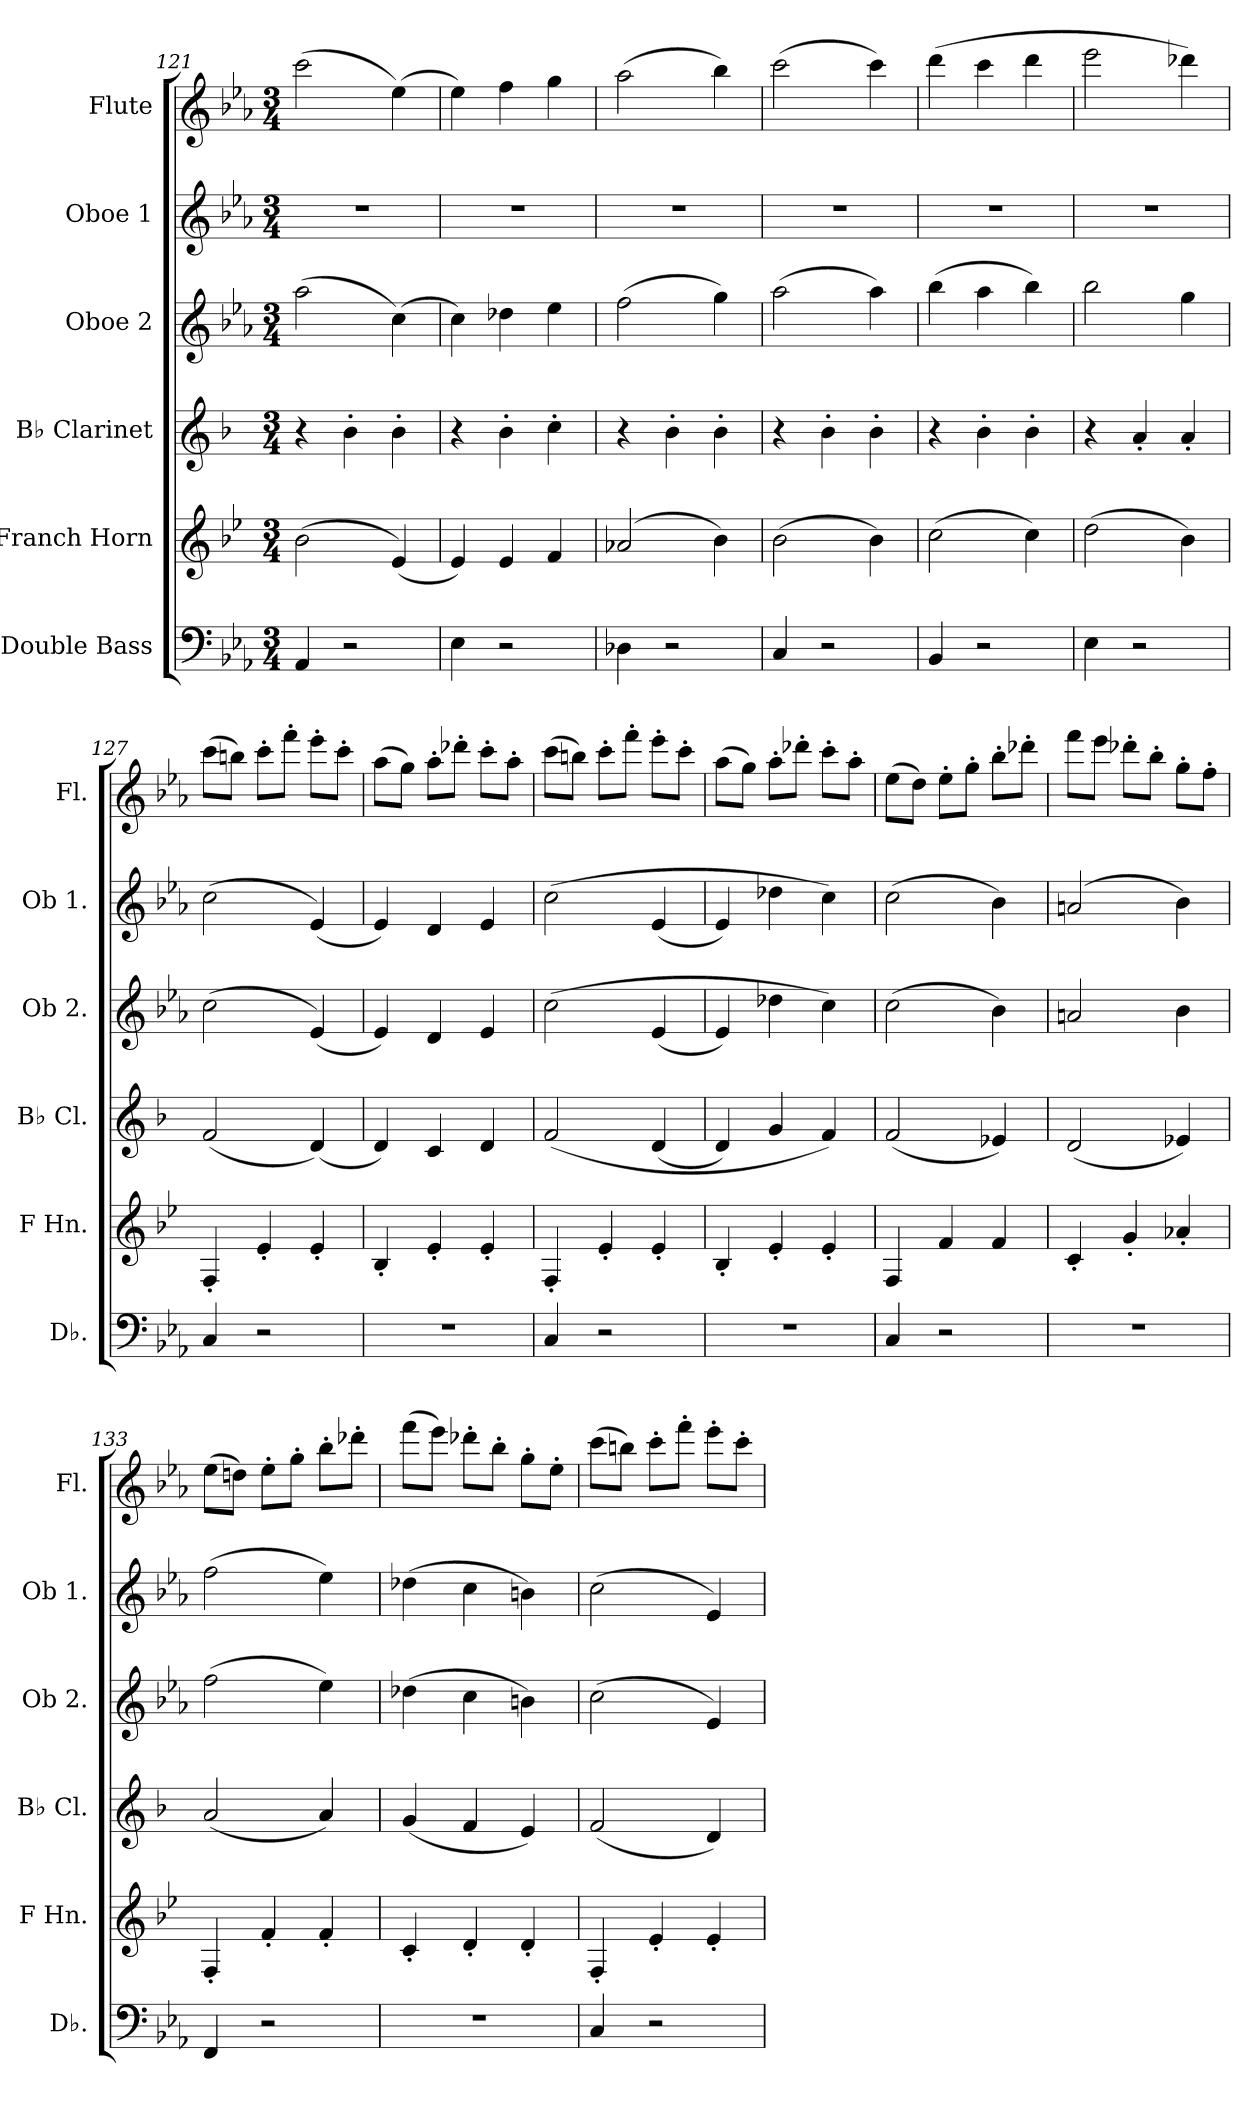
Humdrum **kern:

**kern	**kern	**kern	**kern	**kern	**kern
*part6	*part5	*part4	*part3	*part2	*part1
*staff6	*staff5	*staff4	*staff3	*staff2	*staff1
*I"Double Bass	*I"Franch Horn	*I"B♭ Clarinet	*I"Oboe 2	*I"Oboe 1	*I"Flute
*I'Db.	*I'F Hn.	*I'B♭ Cl.	*I'Ob 2.	*I'Ob 1.	*I'Fl.
*clefF4	*clefG2	*clefG2	*clefG2	*clefG2	*clefG2
*ITrd7c12	*ITrd4c7	*ITrd1c2	*	*	*
*k[b-e-a-]	*k[b-e-a-]	*k[b-e-a-]	*k[b-e-a-]	*k[b-e-a-]	*k[b-e-a-]
*M3/4	*M3/4	*M3/4	*M3/4	*M3/4	*M3/4
=121	=121	=121	=121	=121	=121
4AAA-/	(>2e-\	4r	(>2aa-\	2.r	(>2ccc\
2r	.	4a-'\	.	.	.
.	(<4A-/)	4a-'\	(>4cc\)	.	(>4ee-\)
=122	=122	=122	=122	=122	=122
4EE-\	4A-/)	4r	4cc\)	2.r	4ee-\)
2r	4A-/	4a-'\	4dd-X\	.	4ff\
.	4B-/	4b-'\	4ee-\	.	4gg\
=123	=123	=123	=123	=123	=123
4DD-X\	(>2d-X/	4r	(>2ff\	2.r	(>2aa-\
2r	.	4a-'\	.	.	.
.	4e-\)	4a-'\	4gg\)	.	4bb-\)
=124	=124	=124	=124	=124	=124
4CC/	(>2e-\	4r	(>2aa-\	2.r	(>2ccc\
2r	.	4a-'\	.	.	.
.	4e-\)	4a-'\	4aa-\)	.	4ccc\)
=125	=125	=125	=125	=125	=125
4BBB-/	(>2f\	4r	(>4bb-\	2.r	(>4ddd\
2r	.	4a-'\	4aa-\	.	4ccc\
.	4f\)	4a-'\	4bb-\)	.	4ddd\
=126	=126	=126	=126	=126	=126
4EE-\	(>2g\	4r	2bb-\	2.r	2eee-\
2r	.	4g'/	.	.	.
.	4e-\)	4g'/	4gg\	.	4ddd-X\)
!!LO:LB:g=z
=127	=127	=127	=127	=127	=127
4CC/	4BB-'/	(<2e-/	(>2cc\	(>2cc\	(>8ccc\L
.	.	.	.	.	8bbn\J)
2r	4A-'/	.	.	.	8ccc'\L
.	.	.	.	.	8fff'\J
.	4A-'/	(<4c/)	(<4e-/)	(<4e-/)	8eee-'\L
.	.	.	.	.	8ccc'\J
=128	=128	=128	=128	=128	=128
2.r	4E-'/	4c/)	4e-/)	4e-/)	(>8aa-\L
.	.	.	.	.	8gg\J)
.	4A-'/	4B-/	4d/	4d/	8aa-'\L
.	.	.	.	.	8ddd-X'\J
.	4A-'/	4c/	4e-/	4e-/	8ccc'\L
.	.	.	.	.	8aa-'\J
=129	=129	=129	=129	=129	=129
4CC/	4BB-'/	(>2e-/	(>2cc\	(>2cc\	(>8ccc\L
.	.	.	.	.	8bbn\J)
2r	4A-'/	.	.	.	8ccc'\L
.	.	.	.	.	8fff'\J
.	4A-'/	(<4c/	(<4e-/	(<4e-/	8eee-'\L
.	.	.	.	.	8ccc'\J
=130	=130	=130	=130	=130	=130
2.r	4E-'/	4c/)	4e-/)	4e-/)	(>8aa-\L
.	.	.	.	.	8gg\J)
.	4A-'/	4f/	4dd-X\	4dd-X\	8aa-'\L
.	.	.	.	.	8ddd-X'\J
.	4A-'/	4e-/)	4cc\)	4cc\)	8ccc'\L
.	.	.	.	.	8aa-'\J
=131	=131	=131	=131	=131	=131
4CC/	4BB-/	(<2e-/	(>2cc\	(>2cc\	(>8ee-\L
.	.	.	.	.	8dd\J)
2r	4B-/	.	.	.	8ee-'\L
.	.	.	.	.	8gg'\J
.	4B-/	4d-X/)	4b-\)	4b-\)	8bb-'\L
.	.	.	.	.	8ddd-X'\J
!!LO:PB:g=z
=132	=132	=132	=132	=132	=132
2.r	4F'/	(<2c/	2an/	(>2an/	8fff\L
.	.	.	.	.	8eee-\J
.	4c'/	.	.	.	8ddd-X'\L
.	.	.	.	.	8bb-'\J
.	4d-X'/	4d-X/)	4b-\	4b-\)	8gg'\L
.	.	.	.	.	8ff'\J
=133	=133	=133	=133	=133	=133
4FFF/	4BB-'/	(<2g/	(>2ff\	(>2ff\	(>8ee-\L
.	.	.	.	.	8ddn\J)
2r	4B-'/	.	.	.	8ee-'\L
.	.	.	.	.	8gg'\J
.	4B-'/	4g/)	4ee-\)	4ee-\)	8bb-'\L
.	.	.	.	.	8ddd-X'\J
=134	=134	=134	=134	=134	=134
2.r	4F'/	(<4f/	(>4dd-X\	(>4dd-X\	(>8fff\L
.	.	.	.	.	8eee-\J)
.	4G'/	4e-/	4cc\	4cc\	8ddd-X'\L
.	.	.	.	.	8bb-'\J
.	4G'/	4d/)	4bn\)	4bn\)	8gg'\L
.	.	.	.	.	8ee-'\J
=135	=135	=135	=135	=135	=135
4CC/	4BB-'/	(<2e-/	(>2cc\	(>2cc\	(>8ccc\L
.	.	.	.	.	8bbn\J)
2r	4A-'/	.	.	.	8ccc'\L
.	.	.	.	.	8fff'\J
.	4A-'/	4c/)	4e-/)	4e-/)	8eee-'\L
.	.	.	.	.	8ccc'\J
=	=	=	=	=	=
*-	*-	*-	*-	*-	*-
